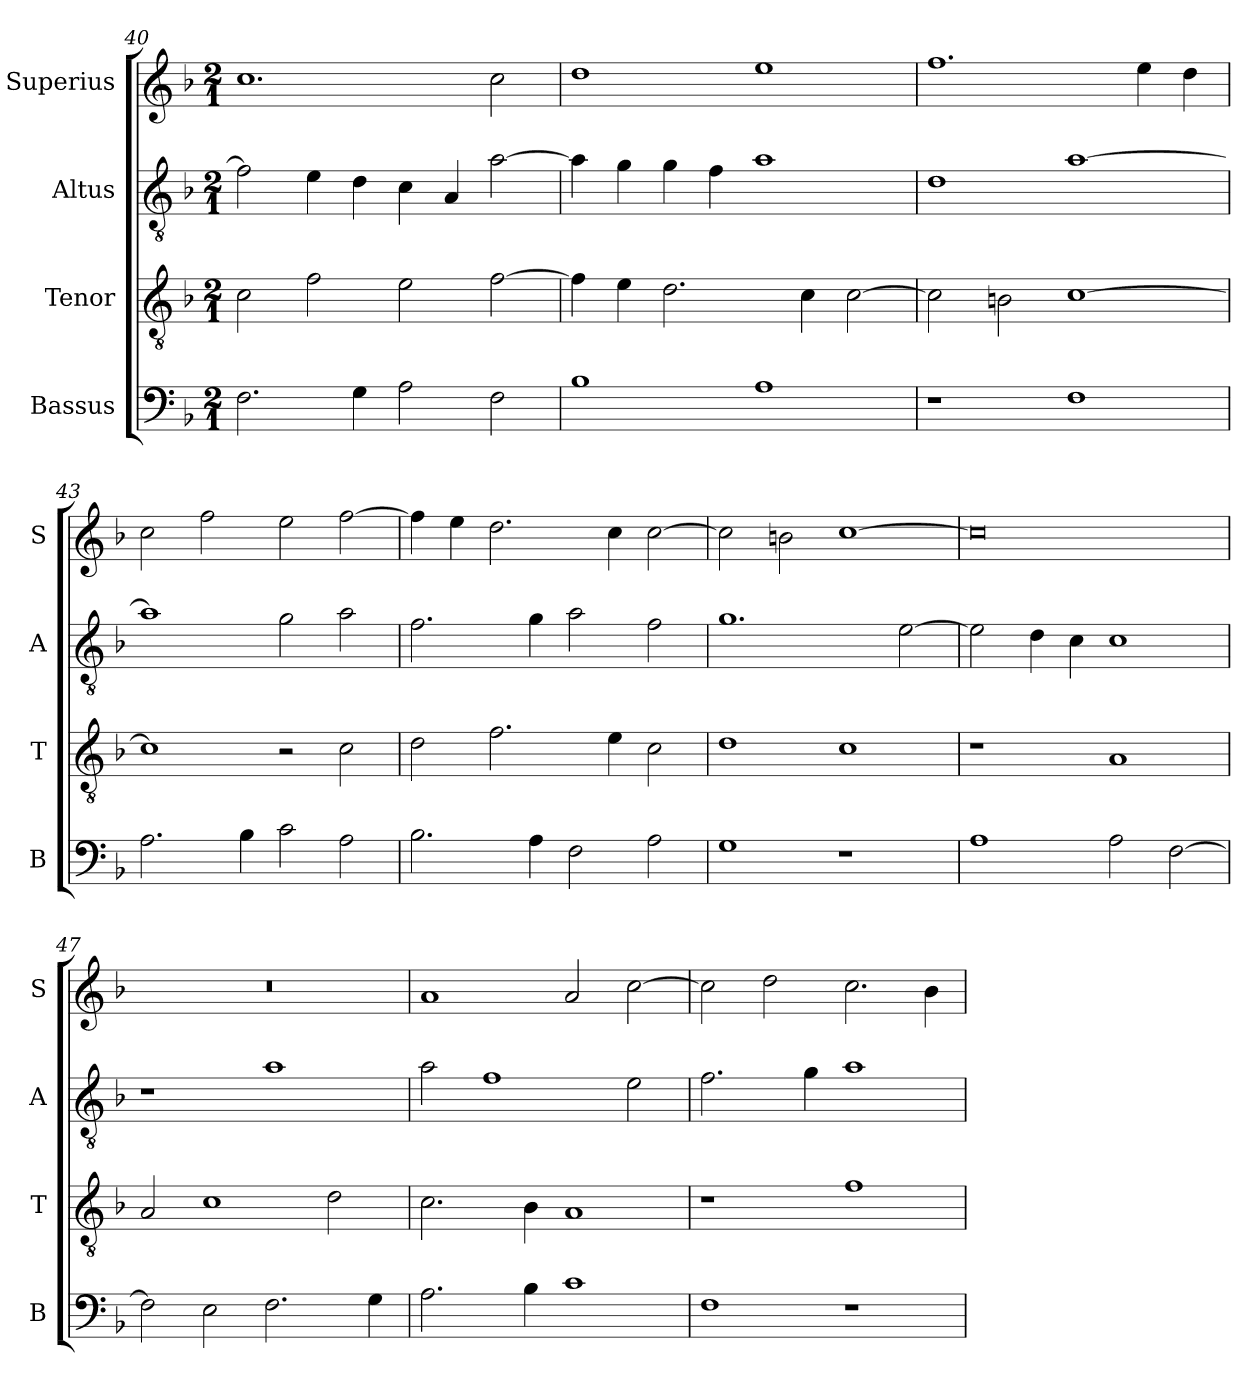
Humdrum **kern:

**kern	**kern	**kern	**kern
*part4	*part3	*part2	*part1
*staff4	*staff3	*staff2	*staff1
*I"Bassus	*I"Tenor	*I"Altus	*I"Superius
*I'B	*I'T	*I'A	*I'S
*clefF4	*clefGv2	*clefGv2	*clefG2
*k[b-]	*k[b-]	*k[b-]	*k[b-]
*F:	*F:	*F:	*F:
*M2/1	*M2/1	*M2/1	*M2/1
=40	=40	=40	=40
2.F	2c	2f]	1.cc
.	2f	4e	.
4G	.	4d	.
2A	2e	4c	.
.	.	4A	.
2F	[2f	[2a	2cc
=41	=41	=41	=41
1B-	4f]	4a]	1dd
.	4e	4g	.
.	2.d	4g	.
.	.	4f	.
1A	.	1a	1ee
.	4c	.	.
.	[2c	.	.
=42	=42	=42	=42
1r	2c]	1d	1.ff
.	2Bn	.	.
1F	[1c	[1a	.
.	.	.	4ee
.	.	.	4dd
=43	=43	=43	=43
2.A	1c]	1a]	2cc
.	.	.	2ff
4B-	.	.	.
2c	2r	2g	2ee
2A	2c	2a	[2ff
=44	=44	=44	=44
2.B-	2d	2.f	4ff]
.	.	.	4ee
.	2.f	.	2.dd
4A	.	4g	.
2F	.	2a	.
.	4e	.	4cc
2A	2c	2f	[2cc
=45	=45	=45	=45
1G	1d	1.g	2cc]
.	.	.	2bn
1r	1c	.	[1cc
.	.	[2e	.
=46	=46	=46	=46
1A	1r	2e]	0cc]
.	.	4d	.
.	.	4c	.
2A	1A	1c	.
[2F	.	.	.
=47	=47	=47	=47
2F]	2A	1r	0r
2E	1c	.	.
2.F	.	1a	.
.	2d	.	.
4G	.	.	.
=48	=48	=48	=48
2.A	2.c	2a	1a
.	.	1f	.
4B-	4B-	.	.
1c	1A	.	2a
.	.	2e	[2cc
=49	=49	=49	=49
1F	1r	2.f	2cc]
.	.	.	2dd
.	.	4g	.
1r	1f	1a	2.cc
.	.	.	4b-
=	=	=	=
*-	*-	*-	*-
